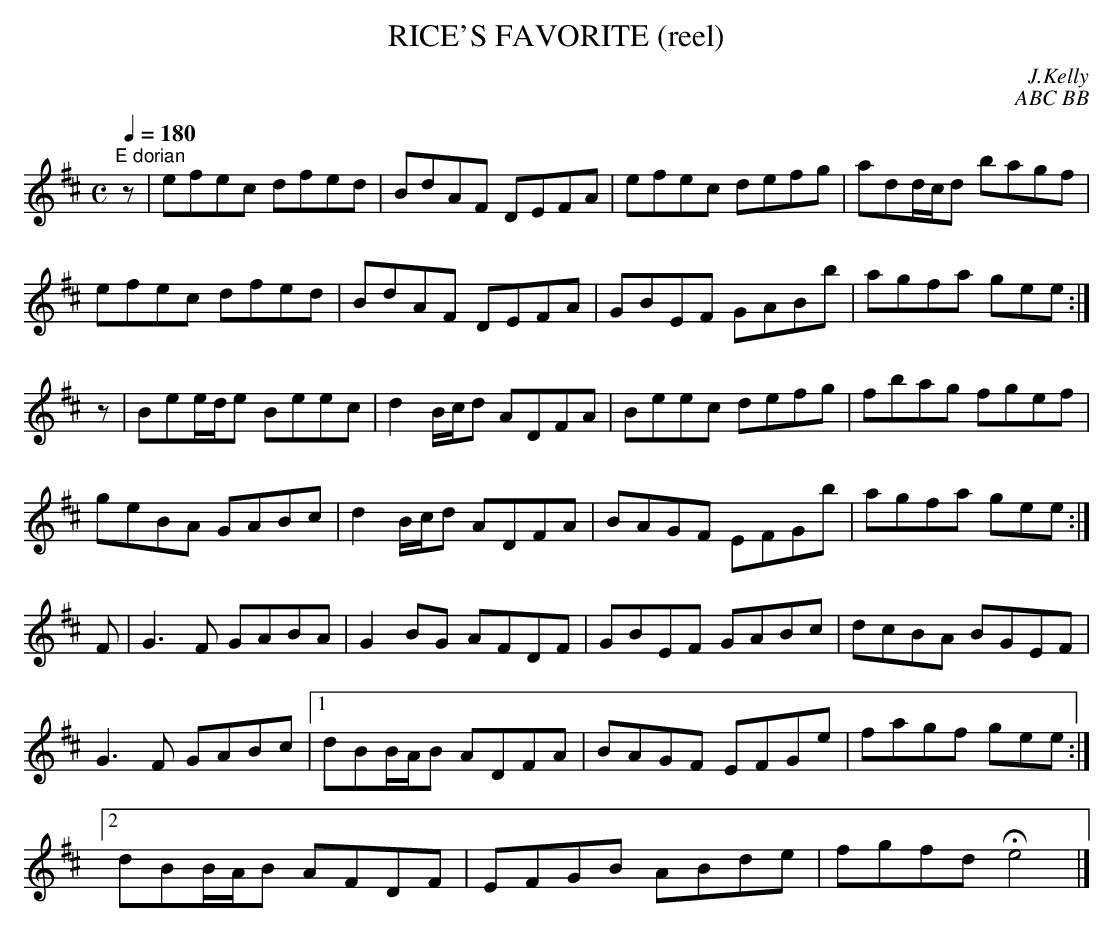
X:1
T:RICE'S FAVORITE (reel)
C:J.Kelly
C:ABC BB
M:C
L:1/8
Q:1/4=180
K:D
"^E dorian"
z|efec dfed|BdAF DEFA|efec defg|add/c/d bagf|
efec dfed|BdAF DEFA|GBEF GABb|agfa gee :|
z|Bee/d/e Beec|d2B/c/d ADFA|Beec defg|fbag fgef|
geBA GABc|d2B/c/d ADFA|BAGF EFGb|agfa gee:|
F|G3F GABA|G2BG AFDF|GBEF GABc|dcBA BGEF|
G3F GABc|1 dBB/A/B ADFA|BAGF EFGe|fagf gee:|
[2 dBB/A/B AFDF|EFGB ABde|fgfd He4|]
